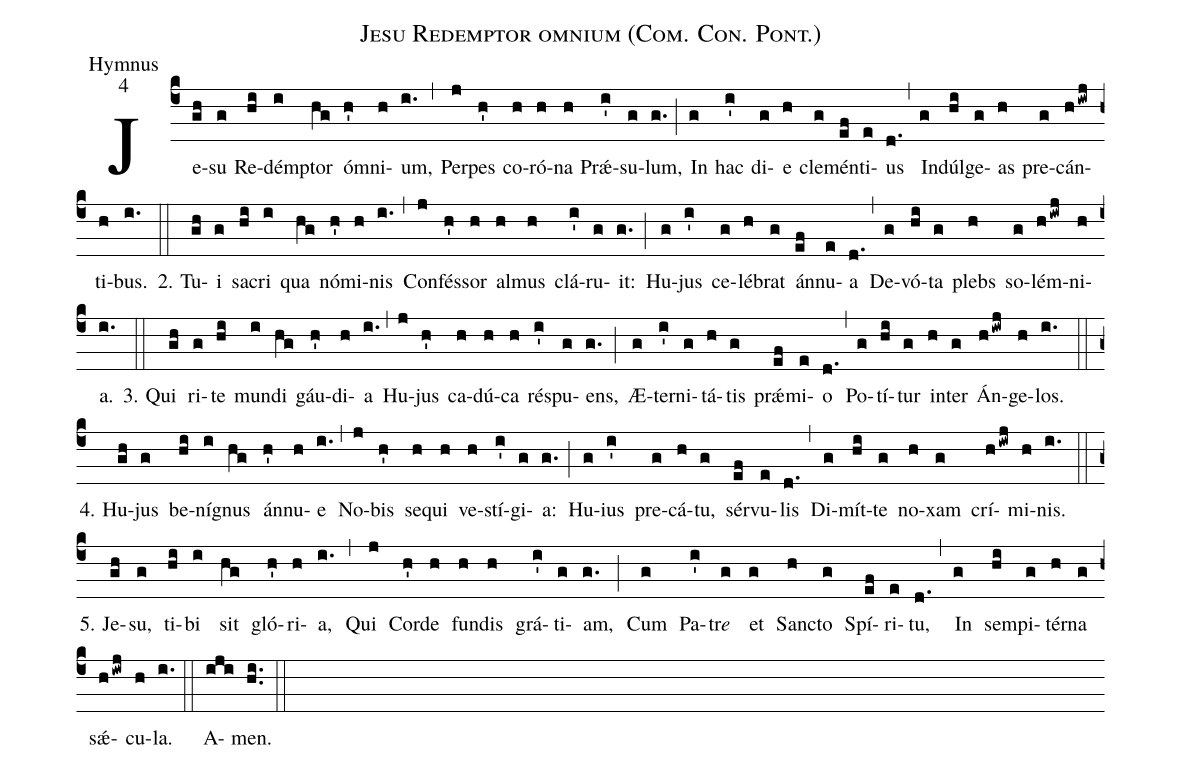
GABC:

name:Jesu Redemptor omnium (Com. Con. Pont.);
office-part:Hymnus;
mode:4;
%%
(c4)Je(gh)su(g) Re(hi)dém(i)ptor(hg) óm(h')ni(h)um,(i.) (,)
Per(j)pes(h') co(h)ró(h)na(h) Prǽ(i')su(g)lum,(g.) (;)
In(g) hac(i') di(g)e(h) cle(g)mén(ef)ti(e)us(d.) (,)
In(g)dúl(hi)ge(g)as(h) pre(g)cán(hiwj)ti(h)bus.(i.) (::)

2. Tu(gh)i(g) sa(hi)cri(i) qua(hg) nó(h')mi(h)nis(i.) (,)
Con(j)fés(h')sor(h) al(h)mus(h) clá(i')ru(g)it:(g.) (;)
Hu(g)jus(i') ce(g)lé(h)brat(g) án(ef)nu(e)a(d.) (,)
De(g)vó(hi)ta(g) plebs(h) so(g)lém(hiwj)ni(h)a.(i.) (::)

3. Qui(gh) ri(g)te(hi) mun(i)di(hg) gáu(h')di(h)a(i.) (,)
Hu(j)jus(h') ca(h)dú(h)ca(h) ré(i')spu(g)ens,(g.) (;)
Æ(g)ter(i')ni(g)tá(h)tis(g) prǽ(ef)mi(e)o(d.) (,)
Po(g)tí(hi)tur(g) in(h)ter(g) Án(hiwj)ge(h)los.(i.) (::)

4. Hu(gh)jus(g) be(hi)ní(i)gnus(hg) án(h')nu(h)e(i.) (,)
No(j)bis(h') se(h)qui(h) ve(h)stí(i')gi(g)a:(g.) (;)
Hu(g)ius(i') pre(g)cá(h)tu,(g) sér(ef)vu(e)lis(d.) (,)
Di(g)mít(hi)te(g) no(h)xam(g) crí(hiwj)mi(h)nis.(i.) (::)

5. Je(gh)su,(g) ti(hi)bi(i) sit(hg) gló(h')ri(h)a,(i.) (,)
Qui(j) Cor(h')de(h) fun(h)dis(h) grá(i')ti(g)am,(g.) (;)
Cum(g) Pa(i')tr<i>e</i>(g) et(g) San(h)cto(g) Spí(ef)ri(e)tu,(d.) (,)
In(g) sem(hi)pi(g)tér(h)na(g) sǽ(hiwj)cu(h)la.(i.) (::)
A(iji)men.(hi..) (::)
